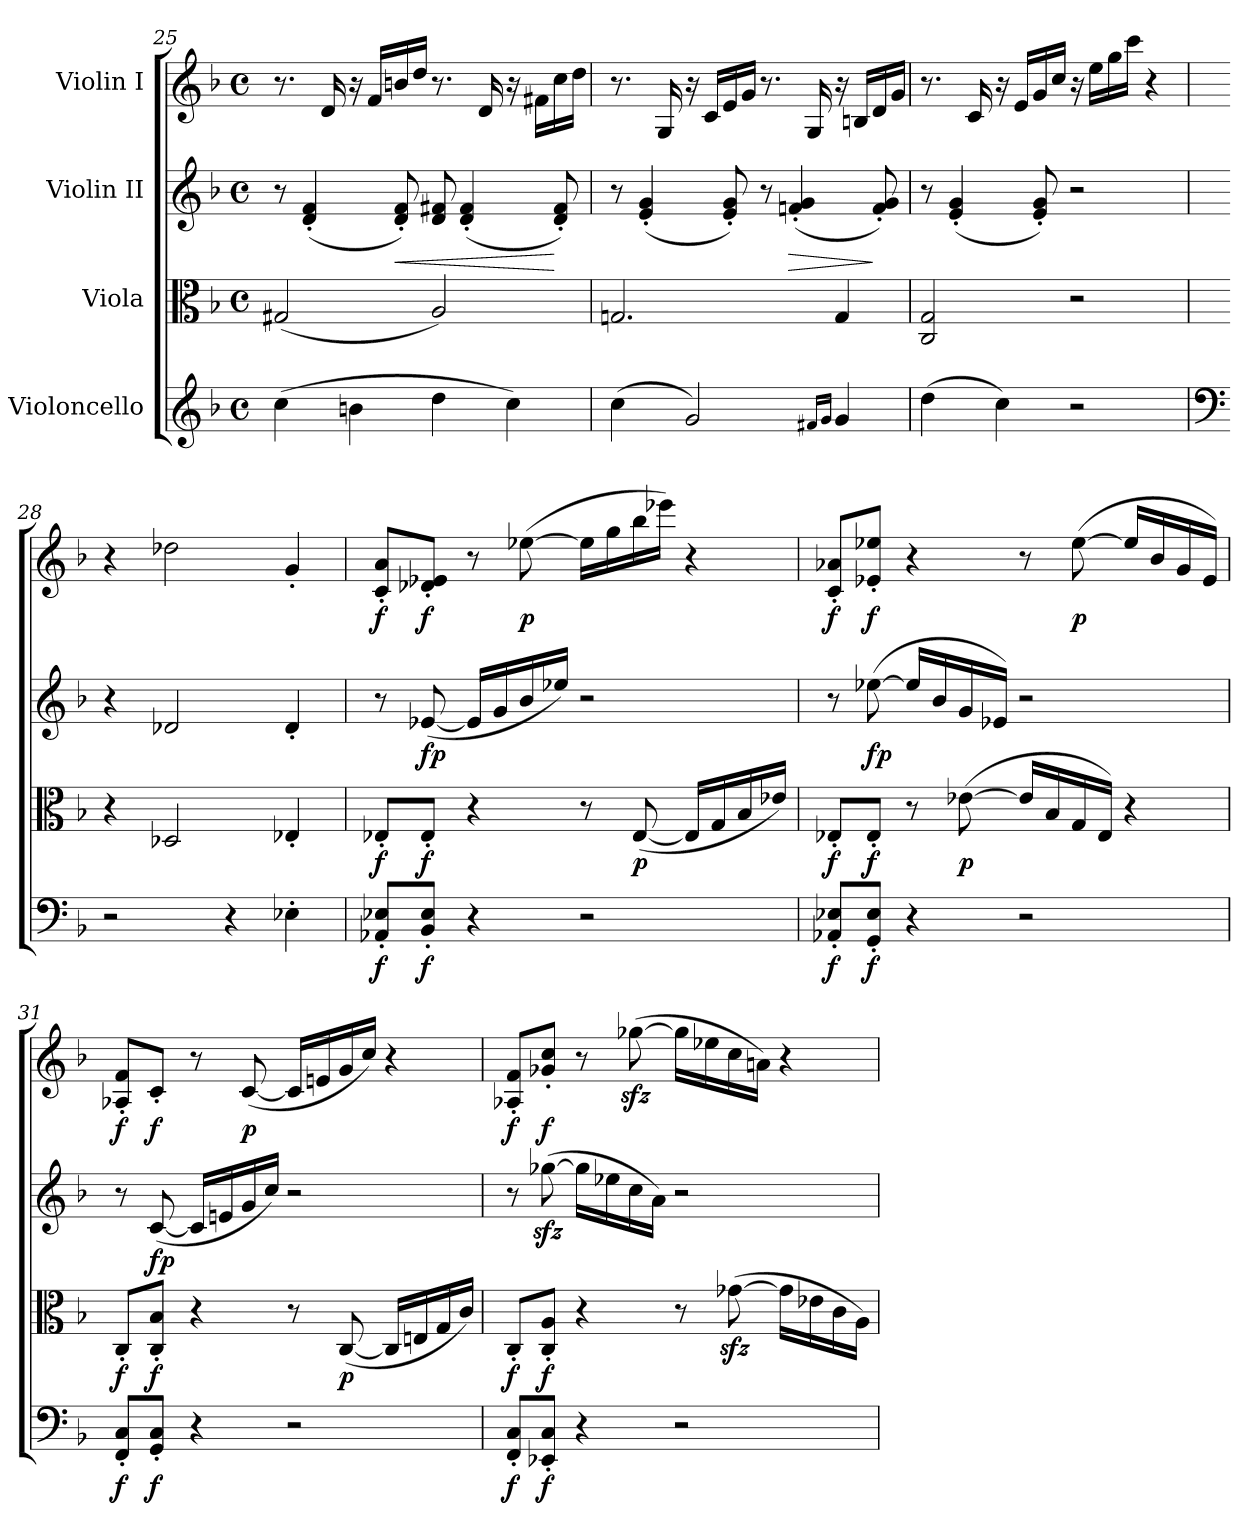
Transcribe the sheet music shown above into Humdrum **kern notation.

**kern	**dynam	**kern	**dynam	**kern	**dynam	**kern	**dynam
*part4	*part4	*part3	*part3	*part2	*part2	*part1	*part1
*staff4	*staff4	*staff3	*staff3	*staff2	*staff2	*staff1	*staff1
*I"Violoncello	*	*I"Viola	*	*I"Violin II	*	*I"Violin I	*
*clefG2	*	*clefC3	*	*clefG2	*	*clefG2	*
*k[b-]	*	*k[b-]	*	*k[b-]	*	*k[b-]	*
*F:	*	*F:	*	*F:	*	*F:	*
*M4/4	*	*M4/4	*	*M4/4	*	*M4/4	*
*met(c)	*	*met(c)	*	*met(c)	*	*met(c)	*
=25	=25	=25	=25	=25	=25	=25	=25
(>4cc\	.	(<2G#X/	.	8r	.	8.r	.
.	.	.	.	(<4d/' 4f/'	.	.	.
.	.	.	.	.	.	16d/	.
4bn\	.	.	.	.	.	16r	.
.	.	.	.	.	.	16f/LL	.
!	!	!	!	!	!LO:HP:b	!	!
.	.	.	.	8d/' 8f/')	<	16bn/	.
.	.	.	.	.	.	16dd/JJ	.
4dd\	.	2A/)	.	8d/ 8f#X/	.	8.r	.
.	.	.	.	(<4d/' 4f#/'	.	.	.
.	.	.	.	.	.	16d/	.
4cc\)	.	.	.	.	.	16r	.
.	.	.	.	.	.	16f#X\LL	.
.	.	.	.	8d/' 8f#/')	[	16cc\	.
.	.	.	.	.	.	16dd\JJ	.
!!LO:PB:g=z
=26	=26	=26	=26	=26	=26	=26	=26
(>4cc\	.	2.Gni/	.	8r	.	8.r	.
.	.	.	.	(<4e/' 4g/'	.	.	.
.	.	.	.	.	.	16G/	.
2g/)	.	.	.	.	.	16r	.
.	.	.	.	.	.	16c/LL	.
.	.	.	.	8e/' 8g/')	.	16e/	.
.	.	.	.	.	.	16g/JJ	.
.	.	.	.	8r	.	8.r	.
!	!	!	!	!	!LO:HP:b	!	!
.	.	.	.	(<4fni/' 4g/'	>	.	.
.	.	.	.	.	.	16G/	.
16qf#X/LL	.	.	.	.	.	.	.
16qg/JJ	.	.	.	.	.	.	.
4g/	.	4G/	.	.	.	16r	.
.	.	.	.	.	.	16Bn/LL	.
.	.	.	.	8f/' 8g/')	]	16d/	.
.	.	.	.	.	.	16g/JJ	.
=27	=27	=27	=27	=27	=27	=27	=27
(>4dd\	.	2C/ 2G/	.	8r	.	8.r	.
.	.	.	.	(<4e/' 4g/'	.	.	.
.	.	.	.	.	.	16c/	.
4cc\)	.	.	.	.	.	16r	.
.	.	.	.	.	.	16e/LL	.
.	.	.	.	8e/' 8g/')	.	16g/	.
.	.	.	.	.	.	16cc/JJ	.
2r	.	2r	.	2r	.	16r	.
.	.	.	.	.	.	16ee\LL	.
.	.	.	.	.	.	16gg\	.
.	.	.	.	.	.	16ccc\JJ	.
.	.	.	.	.	.	4r	.
=28	=28	=28	=28	=28	=28	=28	=28
*clefF4	*	*	*	*	*	*	*
2r	.	4r	.	4r	.	4r	.
.	.	2D-X/	.	2d-X/	.	2dd-X\	.
4r	.	.	.	.	.	.	.
4E-X'\	.	4E-X'/	.	4d-'/	.	4g'/	.
!!LO:LB:g=z
=29	=29	=29	=29	=29	=29	=29	=29
!	!LO:DY:b	!	!LO:DY:b	!	!	!	!LO:DY:b
8AA-X/' 8E-X/'L	f	8E-X'/L	f	8r	.	8c/' 8a/'L	f
!	!LO:DY:b	!	!LO:DY:b	!	!LO:DY:b	!	!LO:DY:b
8BB-/' 8E-/'J	f	8E-'/J	f	(<[8e-X/	fp	8d-X/' 8e-X/'J	f
4r	.	4r	.	16e-/LL]	.	8r	.
.	.	.	.	16g/	.	.	.
!	!	!	!	!	!	!	!LO:DY:b
.	.	.	.	16b-/	.	(>[8ee-X\	p
.	.	.	.	16ee-X/JJ)	.	.	.
2r	.	8r	.	2r	.	16ee-\LL]	.
.	.	.	.	.	.	16gg\	.
!	!	!	!LO:DY:b	!	!	!	!
.	.	(<[8E-/	p	.	.	16bb-\	.
.	.	.	.	.	.	16eee-X\JJ)	.
.	.	16E-/LL]	.	.	.	4r	.
.	.	16G/	.	.	.	.	.
.	.	16B-/	.	.	.	.	.
.	.	16e-X/JJ)	.	.	.	.	.
=30	=30	=30	=30	=30	=30	=30	=30
!	!LO:DY:b	!	!LO:DY:b	!	!	!	!LO:DY:b
8AA-X/' 8E-X/'L	f	8E-X'/L	f	8r	.	8c/' 8a-X/'L	f
!	!LO:DY:b	!	!LO:DY:b	!	!LO:DY:b	!	!LO:DY:b
8GG/' 8E-/'J	f	8E-'/J	f	(>[8ee-X\	fp	8e-X/' 8ee-X/'J	f
4r	.	8r	.	16ee-/LL]	.	4r	.
.	.	.	.	16b-/	.	.	.
!	!	!	!LO:DY:b	!	!	!	!
.	.	(>[8e-X\	p	16g/	.	.	.
.	.	.	.	16e-X/JJ)	.	.	.
2r	.	16e-/LL]	.	2r	.	8r	.
.	.	16B-/	.	.	.	.	.
!	!	!	!	!	!	!	!LO:DY:b
.	.	16G/	.	.	.	(>[8ee-\	p
.	.	16E-/JJ)	.	.	.	.	.
.	.	4r	.	.	.	16ee-/LL]	.
.	.	.	.	.	.	16b-/	.
.	.	.	.	.	.	16g/	.
.	.	.	.	.	.	16e-/JJ)	.
!!LO:LB:g=z
=31	=31	=31	=31	=31	=31	=31	=31
!	!LO:DY:b	!	!LO:DY:b	!	!	!	!LO:DY:b
8FF/' 8C/'L	f	8C'/L	f	8r	.	8A-X/' 8f/'L	f
!	!LO:DY:b	!	!LO:DY:b	!	!LO:DY:b	!	!LO:DY:b
8GG/' 8C/'J	f	8C/' 8B-/'J	f	(<[8c/	fp	8c'/J	f
4r	.	4r	.	16c/LL]	.	8r	.
.	.	.	.	16eni/	.	.	.
!	!	!	!	!	!	!	!LO:DY:b
.	.	.	.	16g/	.	(<[8c/	p
.	.	.	.	16cc/JJ)	.	.	.
2r	.	8r	.	2r	.	16c/LL]	.
.	.	.	.	.	.	16eni/	.
!	!	!	!LO:DY:b	!	!	!	!
.	.	(<[8C/	p	.	.	16g/	.
.	.	.	.	.	.	16cc/JJ)	.
.	.	16C/LL]	.	.	.	4r	.
.	.	16Eni/	.	.	.	.	.
.	.	16G/	.	.	.	.	.
.	.	16c/JJ)	.	.	.	.	.
=32	=32	=32	=32	=32	=32	=32	=32
!	!LO:DY:b	!	!LO:DY:b	!	!	!	!LO:DY:b
8FF/' 8C/'L	f	8C'/L	f	8r	.	8A-X/' 8f/'L	f
!	!LO:DY:b	!	!LO:DY:b	!	!	!	!LO:DY:b
8EE-X/' 8C/'J	f	8C/' 8A/'J	f	(>[8gg-Xzz<\	.	8g-X/' 8cc/'J	f
4r	.	4r	.	16gg-\LL]	.	8r	.
.	.	.	.	16ee-X\	.	.	.
.	.	.	.	16cc\	.	(>[8gg-Xzz<\	.
.	.	.	.	16a\JJ)	.	.	.
2r	.	8r	.	2r	.	16gg-\LL]	.
.	.	.	.	.	.	16ee-X\	.
.	.	(>[8g-Xzz<\	.	.	.	16cc\	.
.	.	.	.	.	.	16ani\JJ)	.
.	.	16g-\LL]	.	.	.	4r	.
.	.	16e-X\	.	.	.	.	.
.	.	16c\	.	.	.	.	.
.	.	16A\JJ)	.	.	.	.	.
=	=	=	=	=	=	=	=
*-	*-	*-	*-	*-	*-	*-	*-
